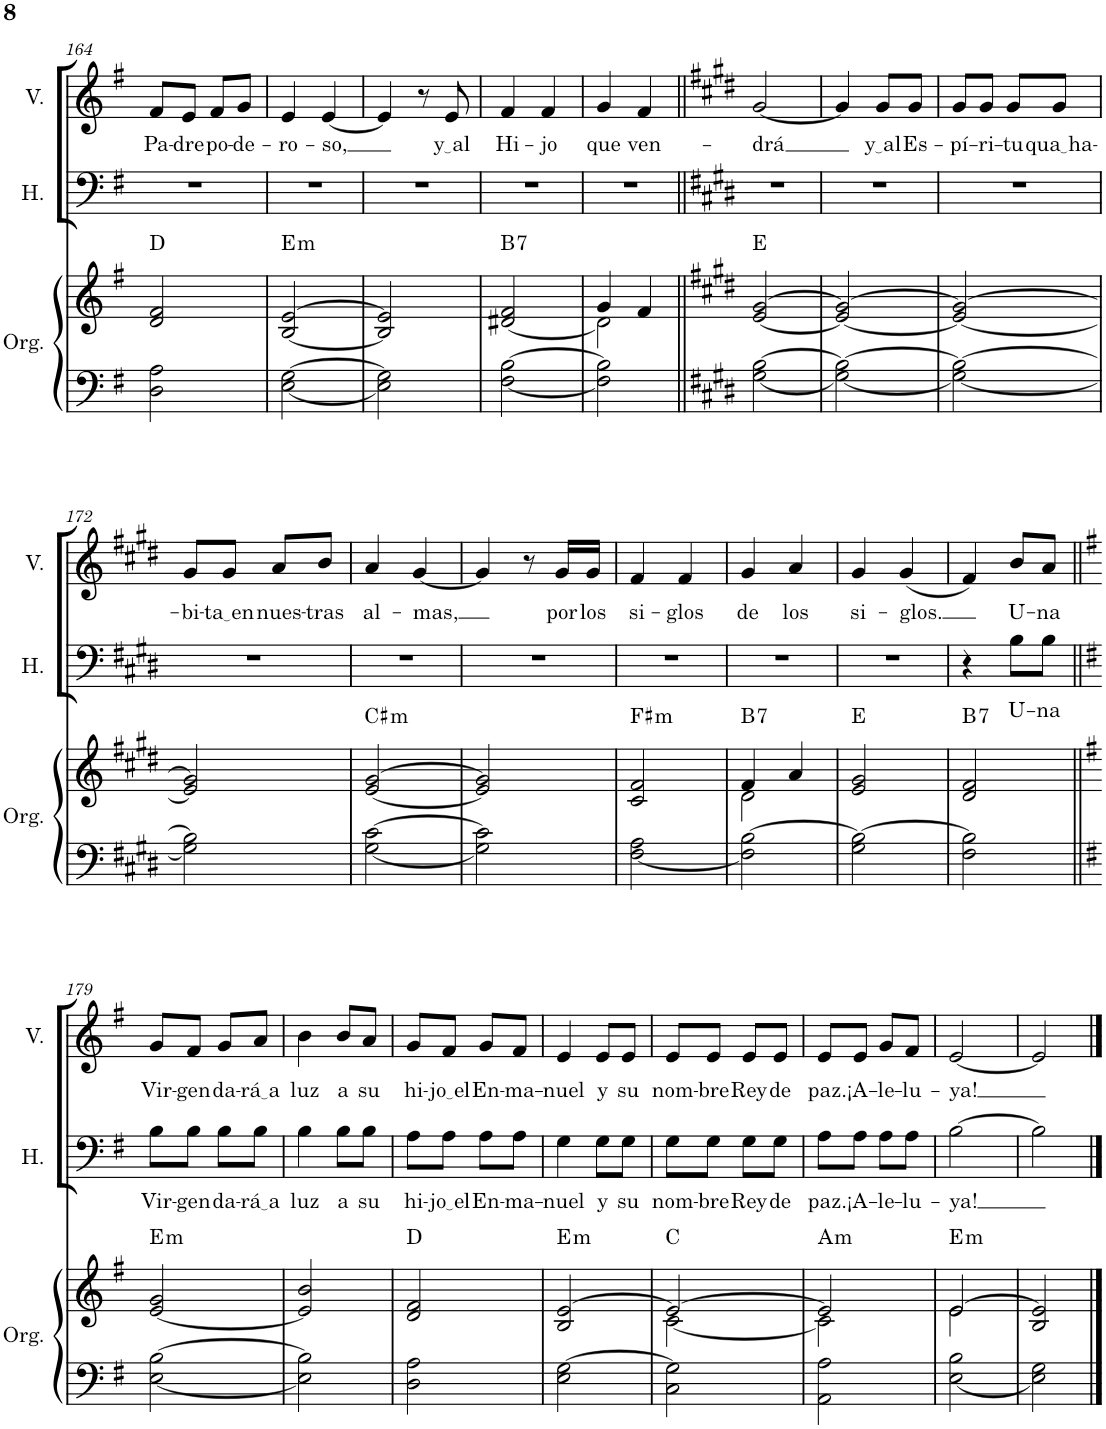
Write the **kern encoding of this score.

**kern	**kern	**harte	**kern	**text	**kern	**text
*part3	*part3	*part3	*part2	*part2	*part1	*part1
*staff4	*staff3	*	*staff2	*staff2	*staff1	*staff1
*I"Órgano	*	*	*I"Hombres	*	*I"Mujeres	*
*	*	*	*I'H.	*	*	*
!!LO:PB:g=z
*clefF4	*clefG2	*	*clefF4	*	*clefG2	*
*k[f#]	*k[f#]	*	*k[f#]	*	*k[f#]	*
*M2/4	*M2/4	*	*M2/4	*	*M2/4	*
=164	=164	=164	=164	=164	=164	=164
!	!	!	!	!	!	!LO:LY:b
2D\ 2A\	2d/ 2f#/	D:maj	2r	.	8f#/L	Pa-
!	!	!	!	!	!	!LO:LY:b
.	.	.	.	.	8e/J	-dre
!	!	!	!	!	!	!LO:LY:b
.	.	.	.	.	8f#/L	po-
!	!	!	!	!	!	!LO:LY:b
.	.	.	.	.	8g/J	-de-
=165	=165	=165	=165	=165	=165	=165
!	!	!LO:H:kt=m	!	!	!	!LO:LY:b
[2E\ [2G\	[2B/ [2e/	E:min	2r	.	4e/	-ro-
!	!	!	!	!	!	!LO:LY:b
.	.	.	.	.	[4e/	-so,
=166	=166	=166	=166	=166	=166	=166
2E\] 2G\]	2B/] 2e/]	.	2r	.	4e/]	.
.	.	.	.	.	8r	.
!	!	!	!	!	!	!LO:LY:b
.	.	.	.	.	8e/	y al
=167	=167	=167	=167	=167	=167	=167
!	!	!LO:H:kt=7	!	!	!	!LO:LY:b
[2F#\ [2B\	[2d#X/ 2f#/	B:7	2r	.	4f#/	Hi-
!	!	!	!	!	!	!LO:LY:b
.	.	.	.	.	4f#/	-jo
=168	=168	=168	=168	=168	=168	=168
*	*^	*	*	*	*	*
!	!	!	!	!	!	!	!LO:LY:b
2F#\] 2B\]	4g/	2d#\]	.	2r	.	4g/	que
!	!	!	!	!	!	!	!LO:LY:b
.	4f#/	.	.	.	.	4f#/	ven-
*	*v	*v	*	*	*	*	*
=169||	=169||	=169||	=169||	=169||	=169||	=169||
*k[f#c#g#d#]	*k[f#c#g#d#]	*	*k[f#c#g#d#]	*	*k[f#c#g#d#]	*
!	!	!	!	!	!	!LO:LY:b
[2G#\ [2B\	[2e/ [2g#/	E:maj	2r	.	[2g#/	-drá
=170	=170	=170	=170	=170	=170	=170
2G#\_ 2B\_	2e/_ 2g#/_	.	2r	.	4g#/]	.
!	!	!	!	!	!	!LO:LY:b
.	.	.	.	.	8g#/L	y al
!	!	!	!	!	!	!LO:LY:b
.	.	.	.	.	8g#/J	Es-
=171	=171	=171	=171	=171	=171	=171
!	!	!	!	!	!	!LO:LY:b
2G#\_ 2B\_	2e/_ 2g#/_	.	2r	.	8g#/L	-pí-
!	!	!	!	!	!	!LO:LY:b
.	.	.	.	.	8g#/J	-ri-
!	!	!	!	!	!	!LO:LY:b
.	.	.	.	.	8g#/L	-tu
!	!	!	!	!	!	!LO:LY:b
.	.	.	.	.	8g#/J	qua ha
!!LO:LB:g=z
=172	=172	=172	=172	=172	=172	=172
!	!	!	!	!	!	!LO:LY:b
2G#\] 2B\]	2e/] 2g#/]	.	2r	.	8g#/L	-bi-
!	!	!	!	!	!	!LO:LY:b
.	.	.	.	.	8g#/J	ta en
!	!	!	!	!	!	!LO:LY:b
.	.	.	.	.	8a/L	nues-
!	!	!	!	!	!	!LO:LY:b
.	.	.	.	.	8b/J	-tras
=173	=173	=173	=173	=173	=173	=173
!	!	!LO:H:kt=m	!	!	!	!LO:LY:b
[2G#\ [2c#\	[2e/ [2g#/	C#:min	2r	.	4a/	al-
!	!	!	!	!	!	!LO:LY:b
.	.	.	.	.	[4g#/	-mas,
=174	=174	=174	=174	=174	=174	=174
2G#\] 2c#\]	2e/] 2g#/]	.	2r	.	4g#/]	.
.	.	.	.	.	8r	.
!	!	!	!	!	!	!LO:LY:b
.	.	.	.	.	16g#/LL	por
!	!	!	!	!	!	!LO:LY:b
.	.	.	.	.	16g#/JJ	los
=175	=175	=175	=175	=175	=175	=175
!	!	!LO:H:kt=m	!	!	!	!LO:LY:b
[2F#\ 2A\	2c#/ 2f#/	F#:min	2r	.	4f#/	si-
!	!	!	!	!	!	!LO:LY:b
.	.	.	.	.	4f#/	-glos
=176	=176	=176	=176	=176	=176	=176
*	*^	*	*	*	*	*
!	!	!	!LO:H:kt=7	!	!	!	!LO:LY:b
2F#\] [2B\	4f#/	2d#\	B:7	2r	.	4g#/	de
!	!	!	!	!	!	!	!LO:LY:b
.	4a/	.	.	.	.	4a/	los
*	*v	*v	*	*	*	*	*
=177	=177	=177	=177	=177	=177	=177
!	!	!	!	!	!	!LO:LY:b
2G#\ 2B\_	2e/ 2g#/	E:maj	2r	.	4g#/	si-
!	!	!	!	!	!	!LO:LY:b
.	.	.	.	.	(4g#/	-glos.
=178	=178	=178	=178	=178	=178	=178
!	!	!LO:H:kt=7	!	!	!	!
2F#\ 2B\]	2d#/ 2f#/	B:7	4r	.	4f#/)	.
!	!	!	!	!LO:LY:b	!	!LO:LY:b
.	.	.	8B\L	U-	8b/L	U-
!	!	!	!	!LO:LY:b	!	!LO:LY:b
.	.	.	8B\J	-na	8a/J	-na
!!LO:LB:g=z
=179||	=179||	=179||	=179||	=179||	=179||	=179||
*k[f#]	*k[f#]	*	*k[f#]	*	*k[f#]	*
!	!	!LO:H:kt=m	!	!LO:LY:b	!	!LO:LY:b
[2E\ [2B\	[2e/ 2g/	E:min	8B\L	Vir-	8g/L	Vir-
!	!	!	!	!LO:LY:b	!	!LO:LY:b
.	.	.	8B\J	-gen	8f#/J	-gen
!	!	!	!	!LO:LY:b	!	!LO:LY:b
.	.	.	8B\L	da-	8g/L	da-
!	!	!	!	!LO:LY:b	!	!LO:LY:b
.	.	.	8B\J	rá a	8a/J	rá a
=180	=180	=180	=180	=180	=180	=180
!	!	!	!	!LO:LY:b	!	!LO:LY:b
2E\] 2B\]	2e/] 2b/	.	4B\	luz	4b\	luz
!	!	!	!	!LO:LY:b	!	!LO:LY:b
.	.	.	8B\L	a	8b/L	a
!	!	!	!	!LO:LY:b	!	!LO:LY:b
.	.	.	8B\J	su	8a/J	su
=181	=181	=181	=181	=181	=181	=181
!	!	!	!	!LO:LY:b	!	!LO:LY:b
2D\ 2A\	2d/ 2f#/	D:maj	8A\L	hi-	8g/L	hi-
!	!	!	!	!LO:LY:b	!	!LO:LY:b
.	.	.	8A\J	jo el	8f#/J	jo el
!	!	!	!	!LO:LY:b	!	!LO:LY:b
.	.	.	8A\L	En-	8g/L	En-
!	!	!	!	!LO:LY:b	!	!LO:LY:b
.	.	.	8A\J	-ma-	8f#/J	-ma-
=182	=182	=182	=182	=182	=182	=182
!	!	!LO:H:kt=m	!	!LO:LY:b	!	!LO:LY:b
2E\ [2G\	2B/ [2e/	E:min	4G\	-nuel	4e/	-nuel
!	!	!	!	!LO:LY:b	!	!LO:LY:b
.	.	.	8G\L	y	8e/L	y
!	!	!	!	!LO:LY:b	!	!LO:LY:b
.	.	.	8G\J	su	8e/J	su
=183	=183	=183	=183	=183	=183	=183
*	*^	*	*	*	*	*
!	!	!	!	!	!LO:LY:b	!	!LO:LY:b
2C\ 2G\]	2e/_	[2c\	C:maj	8G\L	nom-	8e/L	nom-
!	!	!	!	!	!LO:LY:b	!	!LO:LY:b
.	.	.	.	8G\J	-bre	8e/J	-bre
!	!	!	!	!	!LO:LY:b	!	!LO:LY:b
.	.	.	.	8G\L	Rey	8e/L	Rey
!	!	!	!	!	!LO:LY:b	!	!LO:LY:b
.	.	.	.	8G\J	de	8e/J	de
=184	=184	=184	=184	=184	=184	=184	=184
!	!	!	!LO:H:kt=m	!	!LO:LY:b	!	!LO:LY:b
2AA\ 2A\	2e/]	2c\]	A:min	8A\L	paz.	8e/L	paz.
!	!	!	!	!	!LO:LY:b	!	!LO:LY:b
.	.	.	.	8A\J	¡A-	8e/J	¡A-
!	!	!	!	!	!LO:LY:b	!	!LO:LY:b
.	.	.	.	8A\L	-le-	8g/L	-le-
!	!	!	!	!	!LO:LY:b	!	!LO:LY:b
.	.	.	.	8A\J	-lu-	8f#/J	-lu-
=185	=185	=185	=185	=185	=185	=185	=185
!	!	!	!LO:H:kt=m	!	!LO:LY:b	!	!LO:LY:b
[2E\ 2B\	[2e/	2e\	E:min	[2B\	-ya!	[2e/	-ya!
*	*v	*v	*	*	*	*	*
=186	=186	=186	=186	=186	=186	=186
2E\] 2G\	2B/ 2e/]	.	2B\]	.	2e/]	.
==	==	==	==	==	==	==
*-	*-	*-	*-	*-	*-	*-
